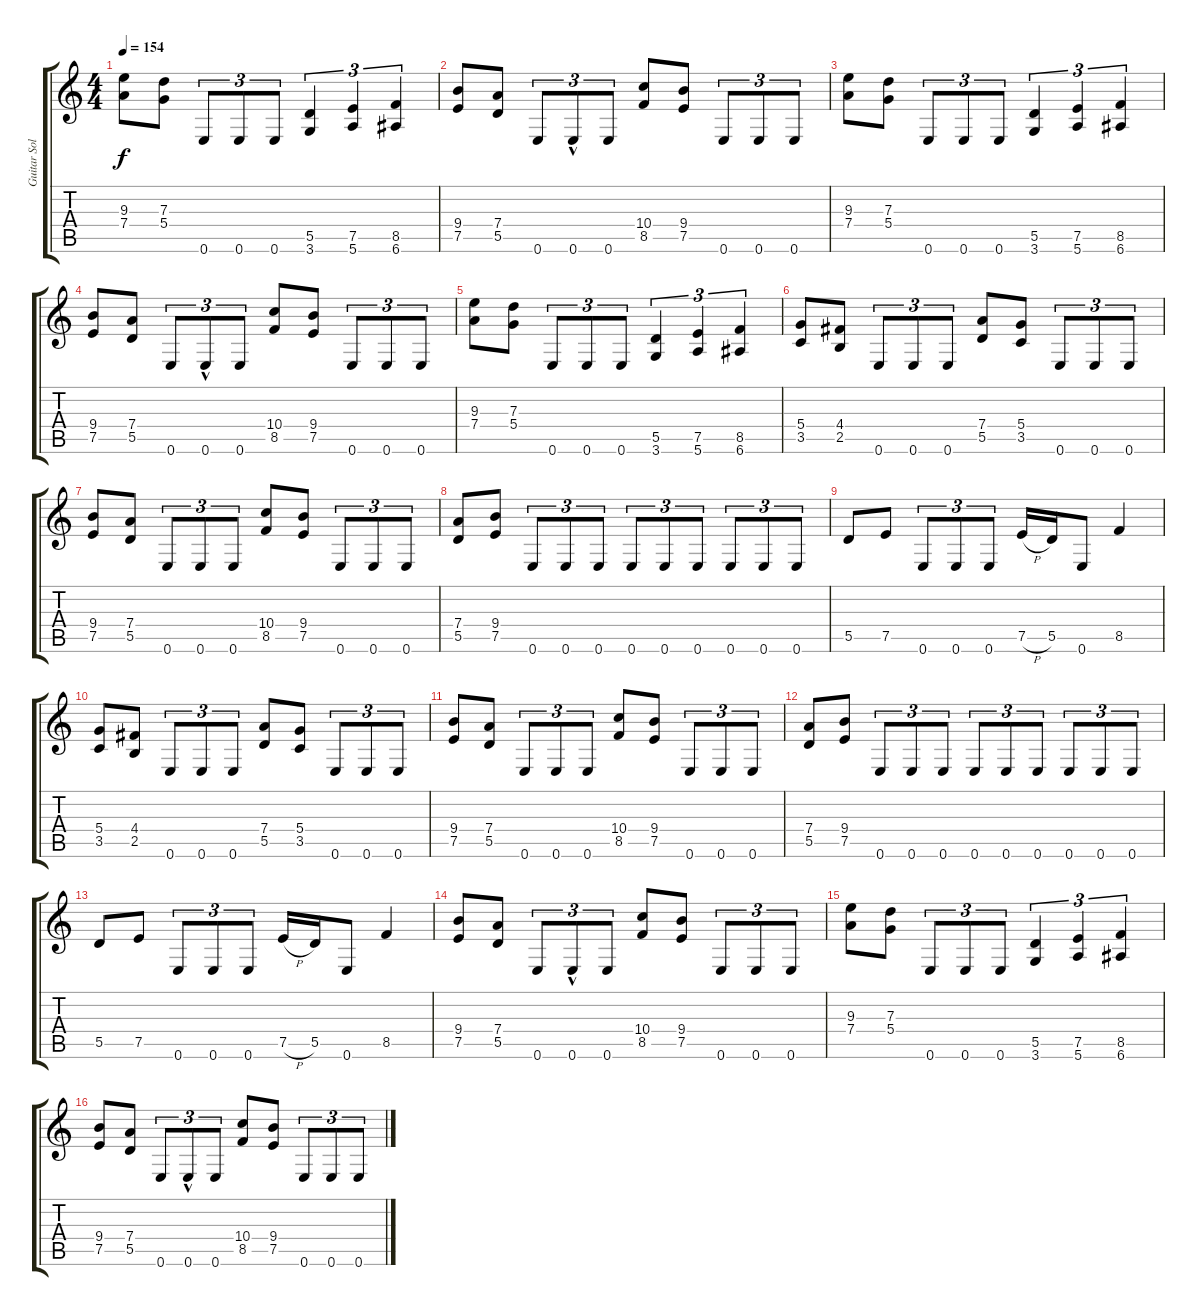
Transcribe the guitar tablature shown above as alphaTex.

\track ("Guitar Solo" "Guitar Sol") {instrument distortionguitar}
\staff {score tabs}
\tuning (E4 B3 G3 D3 A2 E2) {hide}
\ts (4 4)
\tempo 154
\clef g2
\ks c
(9.3 7.4).8{dy f} (7.3 5.4).8 0.6.8{tu (3 2)} 0.6.8{tu (3 2)} 0.6.8{tu (3 2)} (5.5 3.6).4{tu (3 2)} (7.5 5.6).4{tu (3 2)} (8.5 6.6).4{tu (3 2)} |
(9.4 7.5).8 (7.4 5.5).8 0.6.8{tu (3 2)} 0.6{hac}.8{tu (3 2)} 0.6.8{tu (3 2)} (10.4 8.5).8 (9.4 7.5).8 0.6.8{tu (3 2)} 0.6.8{tu (3 2)} 0.6.8{tu (3 2)} |
(9.3 7.4).8 (7.3 5.4).8 0.6.8{tu (3 2)} 0.6.8{tu (3 2)} 0.6.8{tu (3 2)} (5.5 3.6).4{tu (3 2)} (7.5 5.6).4{tu (3 2)} (8.5 6.6).4{tu (3 2)} |
(9.4 7.5).8 (7.4 5.5).8 0.6.8{tu (3 2)} 0.6{hac}.8{tu (3 2)} 0.6.8{tu (3 2)} (10.4 8.5).8 (9.4 7.5).8 0.6.8{tu (3 2)} 0.6.8{tu (3 2)} 0.6.8{tu (3 2)} |
(9.3 7.4).8 (7.3 5.4).8 0.6.8{tu (3 2)} 0.6.8{tu (3 2)} 0.6.8{tu (3 2)} (5.5 3.6).4{tu (3 2)} (7.5 5.6).4{tu (3 2)} (8.5 6.6).4{tu (3 2)} |
(5.4 3.5).8 (4.4 2.5).8 0.6.8{tu (3 2)} 0.6.8{tu (3 2)} 0.6.8{tu (3 2)} (7.4 5.5).8 (5.4 3.5).8 0.6.8{tu (3 2)} 0.6.8{tu (3 2)} 0.6.8{tu (3 2)} |
(9.4 7.5).8 (7.4 5.5).8 0.6.8{tu (3 2)} 0.6.8{tu (3 2)} 0.6.8{tu (3 2)} (10.4 8.5).8 (9.4 7.5).8 0.6.8{tu (3 2)} 0.6.8{tu (3 2)} 0.6.8{tu (3 2)} |
(7.4 5.5).8 (9.4 7.5).8 0.6.8{tu (3 2)} 0.6.8{tu (3 2)} 0.6.8{tu (3 2)} 0.6.8{tu (3 2)} 0.6.8{tu (3 2)} 0.6.8{tu (3 2)} 0.6.8{tu (3 2)} 0.6.8{tu (3 2)} 0.6.8{tu (3 2)} |
5.5.8 7.5.8 0.6.8{tu (3 2)} 0.6.8{tu (3 2)} 0.6.8{tu (3 2)} 7.5{h}.16 5.5.16 0.6.8 8.5.4 |
(5.4 3.5).8 (4.4 2.5).8 0.6.8{tu (3 2)} 0.6.8{tu (3 2)} 0.6.8{tu (3 2)} (7.4 5.5).8 (5.4 3.5).8 0.6.8{tu (3 2)} 0.6.8{tu (3 2)} 0.6.8{tu (3 2)} |
(9.4 7.5).8 (7.4 5.5).8 0.6.8{tu (3 2)} 0.6.8{tu (3 2)} 0.6.8{tu (3 2)} (10.4 8.5).8 (9.4 7.5).8 0.6.8{tu (3 2)} 0.6.8{tu (3 2)} 0.6.8{tu (3 2)} |
(7.4 5.5).8 (9.4 7.5).8 0.6.8{tu (3 2)} 0.6.8{tu (3 2)} 0.6.8{tu (3 2)} 0.6.8{tu (3 2)} 0.6.8{tu (3 2)} 0.6.8{tu (3 2)} 0.6.8{tu (3 2)} 0.6.8{tu (3 2)} 0.6.8{tu (3 2)} |
5.5.8 7.5.8 0.6.8{tu (3 2)} 0.6.8{tu (3 2)} 0.6.8{tu (3 2)} 7.5{h}.16 5.5.16 0.6.8 8.5.4 |
(9.4 7.5).8 (7.4 5.5).8 0.6.8{tu (3 2)} 0.6{hac}.8{tu (3 2)} 0.6.8{tu (3 2)} (10.4 8.5).8 (9.4 7.5).8 0.6.8{tu (3 2)} 0.6.8{tu (3 2)} 0.6.8{tu (3 2)} |
(9.3 7.4).8 (7.3 5.4).8 0.6.8{tu (3 2)} 0.6.8{tu (3 2)} 0.6.8{tu (3 2)} (5.5 3.6).4{tu (3 2)} (7.5 5.6).4{tu (3 2)} (8.5 6.6).4{tu (3 2)} |
(9.4 7.5).8 (7.4 5.5).8 0.6.8{tu (3 2)} 0.6{hac}.8{tu (3 2)} 0.6.8{tu (3 2)} (10.4 8.5).8 (9.4 7.5).8 0.6.8{tu (3 2)} 0.6.8{tu (3 2)} 0.6.8{tu (3 2)}
